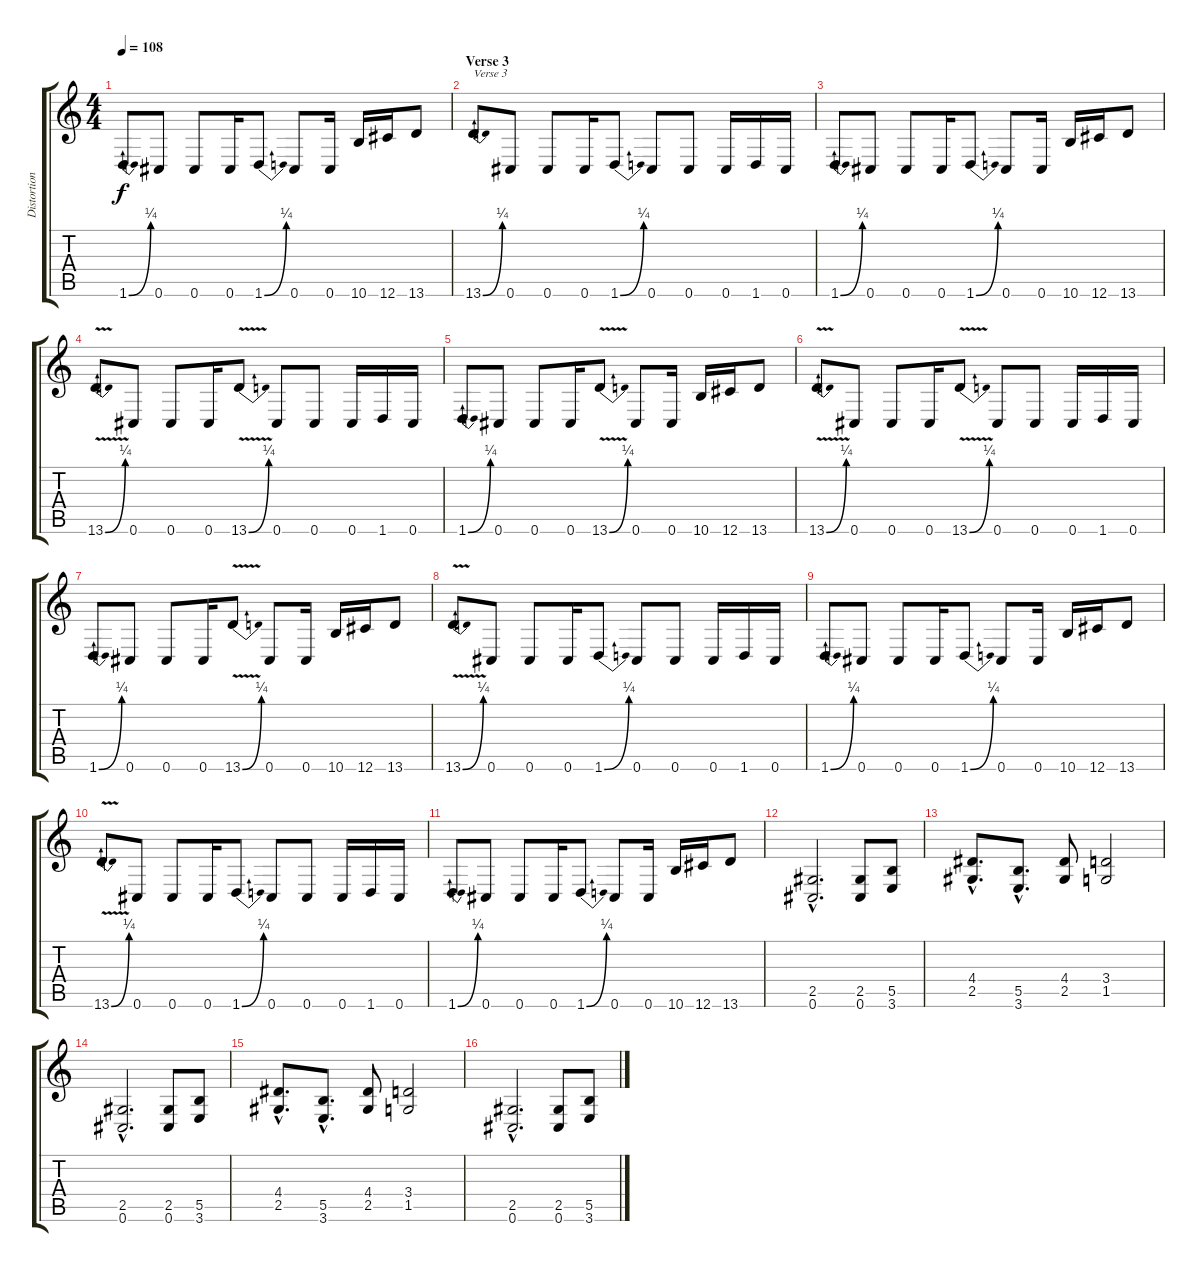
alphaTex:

\track ("Distortion Guitar 2" "Distortion") {instrument distortionguitar}
\staff {score tabs}
\tuning (Db4 Ab3 E3 B2 Gb2 Db2) {hide}
\ts (4 4)
\tempo 108
\clef g2
\ks c
1.6{be (bend 0 0 60 1)}.8{dy f} 0.6.8 0.6.8 0.6.16 1.6{be (bend 0 0 60 1)}.8 0.6.8 0.6.16 10.6.16 12.6.16 13.6.8 |
\section ("" "Verse 3")
13.6{be (bend 0 0 60 1)}.8{txt "Verse 3"} 0.6.8 0.6.8 0.6.16 1.6{be (bend 0 0 60 1)}.8 0.6.8 0.6.8 0.6.16 1.6.16 0.6.16 |
1.6{be (bend 0 0 60 1)}.8 0.6.8 0.6.8 0.6.16 1.6{be (bend 0 0 60 1)}.8 0.6.8 0.6.16 10.6.16 12.6.16 13.6.8 |
13.6{be (bend 0 0 60 1) v}.8 0.6.8 0.6.8 0.6.16 13.6{be (bend 0 0 60 1) v}.8 0.6.8 0.6.8 0.6.16 1.6.16 0.6.16 |
1.6{be (bend 0 0 60 1)}.8 0.6.8 0.6.8 0.6.16 13.6{be (bend 0 0 60 1) v}.8 0.6.8 0.6.16 10.6.16 12.6.16 13.6.8 |
13.6{be (bend 0 0 60 1) v}.8 0.6.8 0.6.8 0.6.16 13.6{be (bend 0 0 60 1) v}.8 0.6.8 0.6.8 0.6.16 1.6.16 0.6.16 |
1.6{be (bend 0 0 60 1)}.8 0.6.8 0.6.8 0.6.16 13.6{be (bend 0 0 60 1) v}.8 0.6.8 0.6.16 10.6.16 12.6.16 13.6.8 |
13.6{be (bend 0 0 60 1) v}.8 0.6.8 0.6.8 0.6.16 1.6{be (bend 0 0 60 1)}.8 0.6.8 0.6.8 0.6.16 1.6.16 0.6.16 |
1.6{be (bend 0 0 60 1)}.8 0.6.8 0.6.8 0.6.16 1.6{be (bend 0 0 60 1)}.8 0.6.8 0.6.16 10.6.16 12.6.16 13.6.8 |
13.6{be (bend 0 0 60 1) v}.8 0.6.8 0.6.8 0.6.16 1.6{be (bend 0 0 60 1)}.8 0.6.8 0.6.8 0.6.16 1.6.16 0.6.16 |
1.6{be (bend 0 0 60 1)}.8 0.6.8 0.6.8 0.6.16 1.6{be (bend 0 0 60 1)}.8 0.6.8 0.6.16 10.6.16 12.6.16 13.6.8 |
(2.5{hac} 0.6{hac}).2{d} (2.5 0.6).8 (5.5 3.6).8 |
(4.4{hac} 2.5{hac}).8{d} (5.5{hac} 3.6{hac}).8{d} (4.4 2.5).8 (3.4 1.5).2 |
(2.5{hac} 0.6{hac}).2{d} (2.5 0.6).8 (5.5 3.6).8 |
(4.4{hac} 2.5{hac}).8{d} (5.5{hac} 3.6{hac}).8{d} (4.4 2.5).8 (3.4 1.5).2 |
(2.5{hac} 0.6{hac}).2{d} (2.5 0.6).8 (5.5 3.6).8
